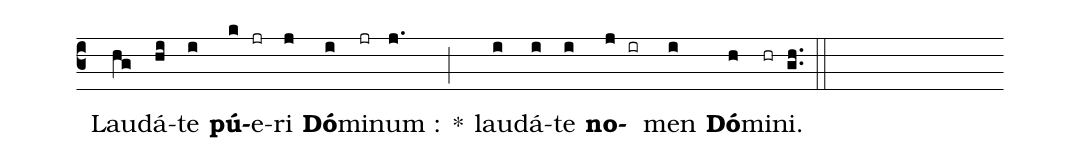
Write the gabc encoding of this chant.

%%
(c3) () Lau(hg)dá(hi)te(i) <b>pú</b>(k)e(jr)ri(j) <b>Dó</b>(i)mi(jr)num :(j.) *(;) lau(i)dá(i)te(i) <b>no</b>(j)(ir)men(i) <b>Dó</b>(h)mi(hr)ni.(gh..) (::)
